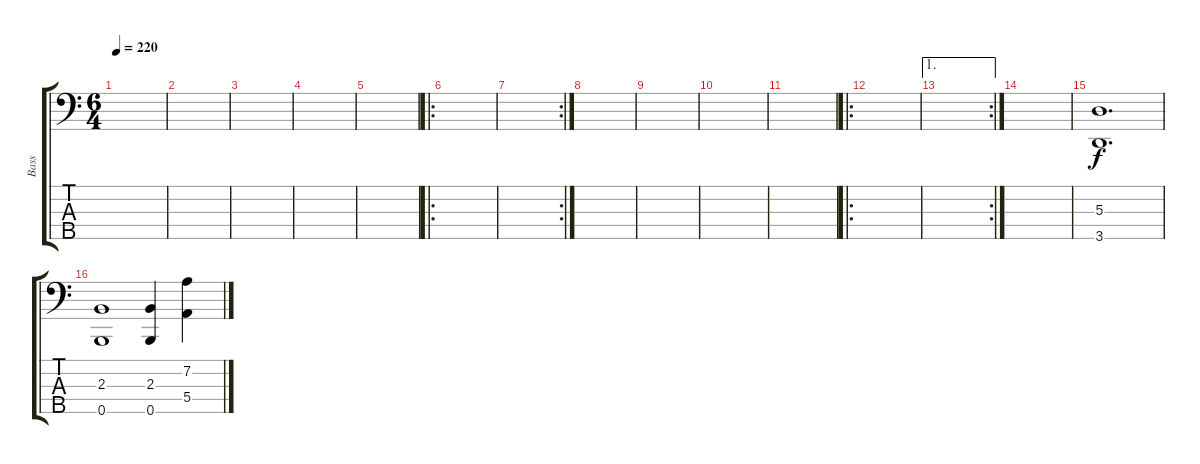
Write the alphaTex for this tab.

\track ("Bass" "Bass") {instrument electricbassfinger}
\staff {score tabs}
\tuning (G2 D2 A1 E1 B0) {hide}
\ts (6 4)
\tempo 220
\clef f4
\ks c
|
|
|
|
|
\ro
|
\rc 2
|
|
|
|
|
\ro
|
\ae 1
\rc 2
|
|
(5.3 3.5).1{d} |
(2.3 0.5).1 (2.3 0.5).4 (7.2 5.4).4
